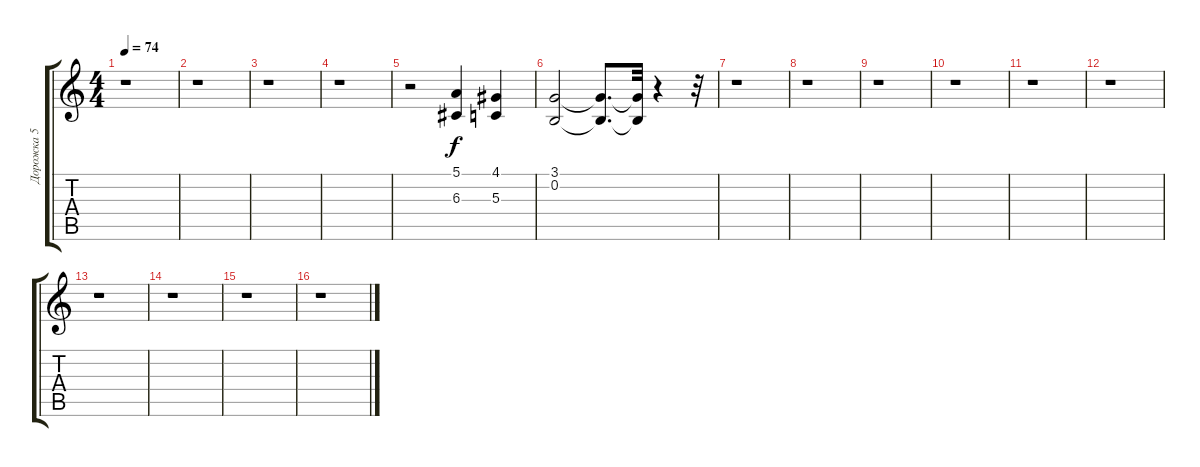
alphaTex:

\track ("Дорожка 5" "Дорожка 5") {instrument voiceoohs}
\staff {score tabs}
\tuning (E4 B3 G3 D3 A2 E2) {hide}
\ts (4 4)
\tempo 74
\clef g2
\ks c
r.1{dy f} |
r.1 |
r.1 |
r.1 |
r.2 (5.1 6.3).4 (4.1 5.3).4 |
(3.1 0.2).2 (3.1{t} 0.2{t}).8{d} (3.1{t} 0.2{t}).32 r.4 r.32 |
r.1 |
r.1 |
r.1 |
r.1 |
r.1 |
r.1 |
r.1 |
r.1 |
r.1 |
r.1
